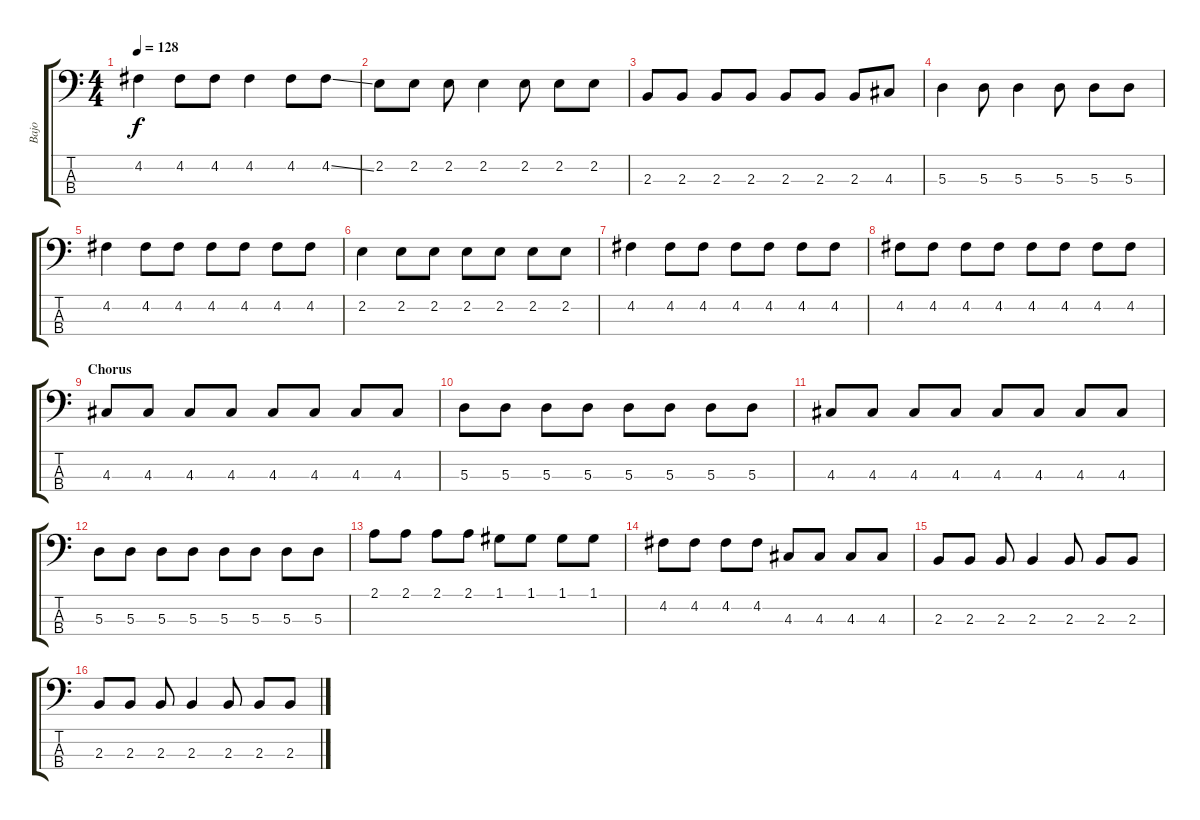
\track ("Bajo" "Bajo") {instrument electricbassfinger}
\staff {score tabs}
\tuning (G2 D2 A1 E1) {hide}
\ts (4 4)
\tempo 128
\clef f4
\ks c
4.2.4{dy f} 4.2.8 4.2.8 4.2.4 4.2.8 4.2{ss}.8 |
2.2.8 2.2.8 2.2.8 2.2.4 2.2.8 2.2.8 2.2.8 |
2.3.8 2.3.8 2.3.8 2.3.8 2.3.8 2.3.8 2.3.8 4.3.8 |
5.3.4 5.3.8 5.3.4 5.3.8 5.3.8 5.3.8 |
4.2.4 4.2.8 4.2.8 4.2.8 4.2.8 4.2.8 4.2.8 |
2.2.4 2.2.8 2.2.8 2.2.8 2.2.8 2.2.8 2.2.8 |
4.2.4 4.2.8 4.2.8 4.2.8 4.2.8 4.2.8 4.2.8 |
4.2.8 4.2.8 4.2.8 4.2.8 4.2.8 4.2.8 4.2.8 4.2.8 |
\section ("" "Chorus")
4.3.8 4.3.8 4.3.8 4.3.8 4.3.8 4.3.8 4.3.8 4.3.8 |
5.3.8 5.3.8 5.3.8 5.3.8 5.3.8 5.3.8 5.3.8 5.3.8 |
4.3.8 4.3.8 4.3.8 4.3.8 4.3.8 4.3.8 4.3.8 4.3.8 |
5.3.8 5.3.8 5.3.8 5.3.8 5.3.8 5.3.8 5.3.8 5.3.8 |
2.1.8 2.1.8 2.1.8 2.1.8 1.1.8 1.1.8 1.1.8 1.1.8 |
4.2.8 4.2.8 4.2.8 4.2.8 4.3.8 4.3.8 4.3.8 4.3.8 |
2.3.8 2.3.8 2.3.8 2.3.4 2.3.8 2.3.8 2.3.8 |
2.3.8 2.3.8 2.3.8 2.3.4 2.3.8 2.3.8 2.3.8
